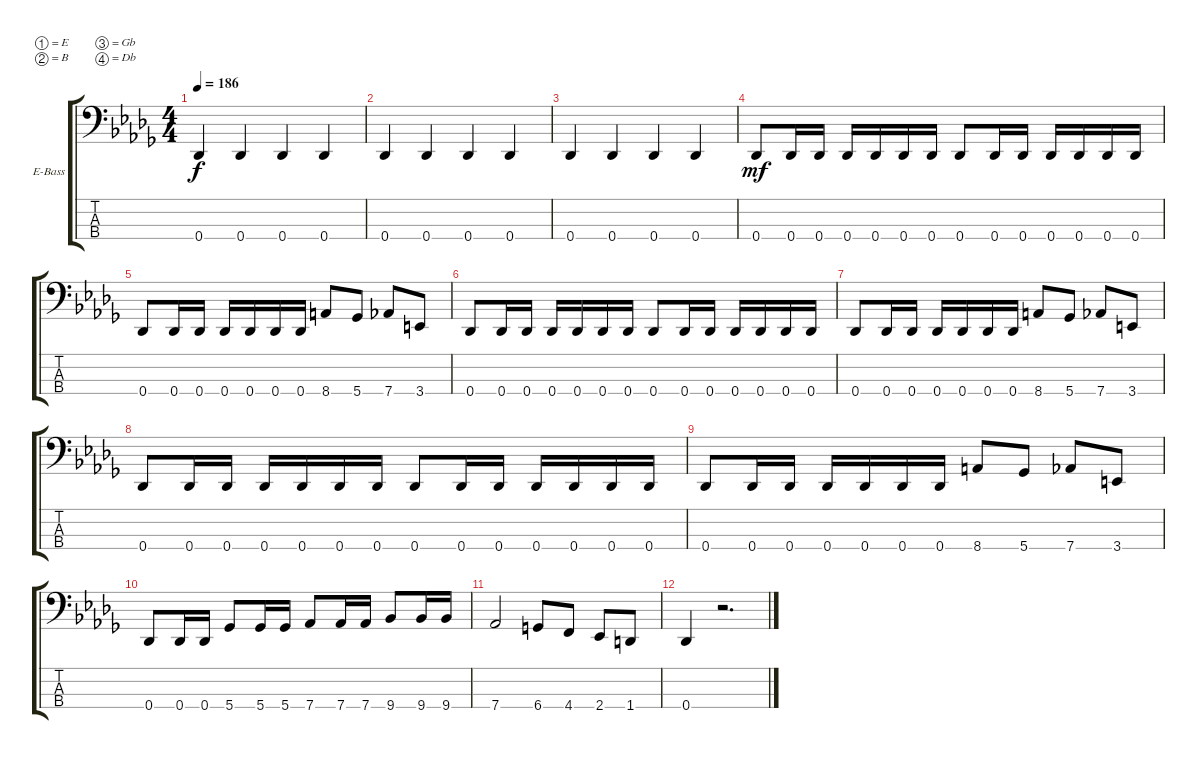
\bracketExtendMode groupsimilarinstruments
\firstSystemTrackNameOrientation horizontal
\otherSystemsTrackNameOrientation horizontal
\track (" Bass" "E-Bass") {instrument electricbassfinger}
\staff {score tabs}
\tuning (E2 B1 Gb1 Db1)
\ts (4 4)
\tempo 186
\clef f4
\scale
0.333333
\ks db
0.4.4{dy f} 0.4.4 0.4.4 0.4.4 |
\scale
0.333333 0.4.4 0.4.4 0.4.4 0.4.4 |
\scale
0.333333 0.4.4 0.4.4 0.4.4 0.4.4 |
\scale
0.333333 0.4.8{dy mf} 0.4.16 0.4.16 0.4.16 0.4.16 0.4.16 0.4.16 0.4.8 0.4.16 0.4.16 0.4.16 0.4.16 0.4.16 0.4.16 |
\scale
0.333333 0.4.8 0.4.16 0.4.16 0.4.16 0.4.16 0.4.16 0.4.16 8.4.8 5.4.8 7.4.8 3.4.8 |
\scale
0.333333 0.4.8 0.4.16 0.4.16 0.4.16 0.4.16 0.4.16 0.4.16 0.4.8 0.4.16 0.4.16 0.4.16 0.4.16 0.4.16 0.4.16 |
\scale
0.333333 0.4.8 0.4.16 0.4.16 0.4.16 0.4.16 0.4.16 0.4.16 8.4.8 5.4.8 7.4.8 3.4.8 |
\scale
0.333333 0.4.8 0.4.16 0.4.16 0.4.16 0.4.16 0.4.16 0.4.16 0.4.8 0.4.16 0.4.16 0.4.16 0.4.16 0.4.16 0.4.16 |
\scale
0.333333 0.4.8 0.4.16 0.4.16 0.4.16 0.4.16 0.4.16 0.4.16 8.4.8 5.4.8 7.4.8 3.4.8 |
\scale
0.333333 0.4.8 0.4.16 0.4.16 5.4.8 5.4.16 5.4.16 7.4.8 7.4.16 7.4.16 9.4.8 9.4.16 9.4.16 |
7.4.2 6.4.8 4.4.8 2.4.8 1.4.8 |
0.4.4 r.2{d}
